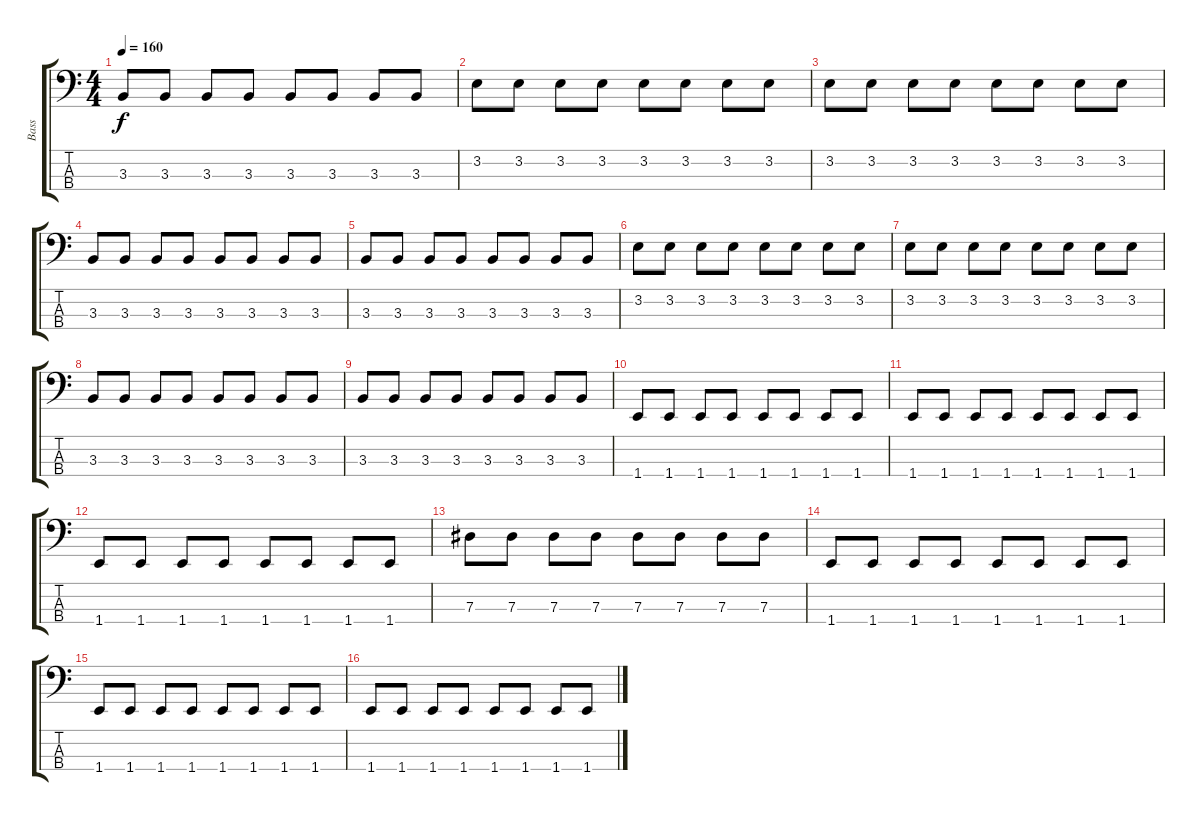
\track ("Bass" "Bass") {instrument electricbassfinger}
\staff {score tabs}
\tuning (Gb2 Db2 Ab1 Eb1) {hide}
\ts (4 4)
\tempo 160
\clef f4
\ks c
3.3.8{dy f} 3.3.8 3.3.8 3.3.8 3.3.8 3.3.8 3.3.8 3.3.8 |
3.2.8 3.2.8 3.2.8 3.2.8 3.2.8 3.2.8 3.2.8 3.2.8 |
3.2.8 3.2.8 3.2.8 3.2.8 3.2.8 3.2.8 3.2.8 3.2.8 |
3.3.8 3.3.8 3.3.8 3.3.8 3.3.8 3.3.8 3.3.8 3.3.8 |
3.3.8 3.3.8 3.3.8 3.3.8 3.3.8 3.3.8 3.3.8 3.3.8 |
3.2.8 3.2.8 3.2.8 3.2.8 3.2.8 3.2.8 3.2.8 3.2.8 |
3.2.8 3.2.8 3.2.8 3.2.8 3.2.8 3.2.8 3.2.8 3.2.8 |
3.3.8 3.3.8 3.3.8 3.3.8 3.3.8 3.3.8 3.3.8 3.3.8 |
3.3.8 3.3.8 3.3.8 3.3.8 3.3.8 3.3.8 3.3.8 3.3.8 |
1.4.8 1.4.8 1.4.8 1.4.8 1.4.8 1.4.8 1.4.8 1.4.8 |
1.4.8 1.4.8 1.4.8 1.4.8 1.4.8 1.4.8 1.4.8 1.4.8 |
1.4.8 1.4.8 1.4.8 1.4.8 1.4.8 1.4.8 1.4.8 1.4.8 |
7.3.8 7.3.8 7.3.8 7.3.8 7.3.8 7.3.8 7.3.8 7.3.8 |
1.4.8 1.4.8 1.4.8 1.4.8 1.4.8 1.4.8 1.4.8 1.4.8 |
1.4.8 1.4.8 1.4.8 1.4.8 1.4.8 1.4.8 1.4.8 1.4.8 |
1.4.8 1.4.8 1.4.8 1.4.8 1.4.8 1.4.8 1.4.8 1.4.8
